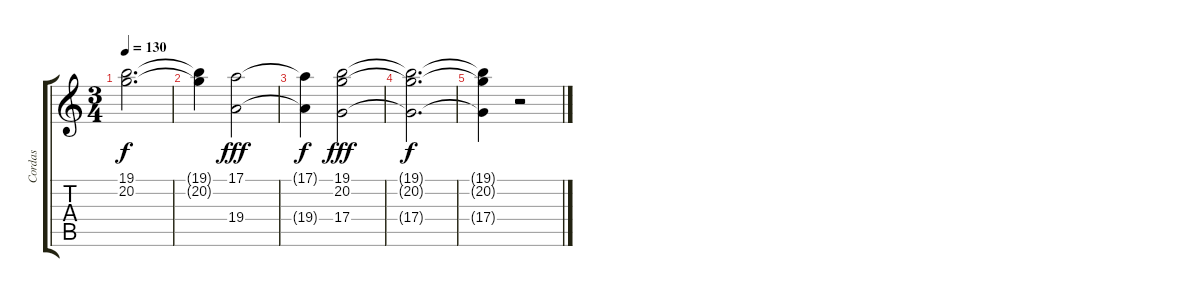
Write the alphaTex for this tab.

\track ("Cordas" "Cordas") {instrument stringensemble2}
\staff {score tabs}
\tuning (E4 B3 G3 D3 A2 E2) {hide}
\ts (3 4)
\tempo 130
\clef g2
\ks c
(19.1{t} 20.2{t}).2{d dy f} |
(19.1{t} 20.2{t}).4 (17.1 19.4).2{dy fff} |
(17.1{t} 19.4{t}).4{dy f} (19.1 20.2 17.4).2{dy fff} |
(19.1{t} 20.2{t} 17.4{t}).2{d dy f} |
(19.1{t} 20.2{t} 17.4{t}).4 r.2
